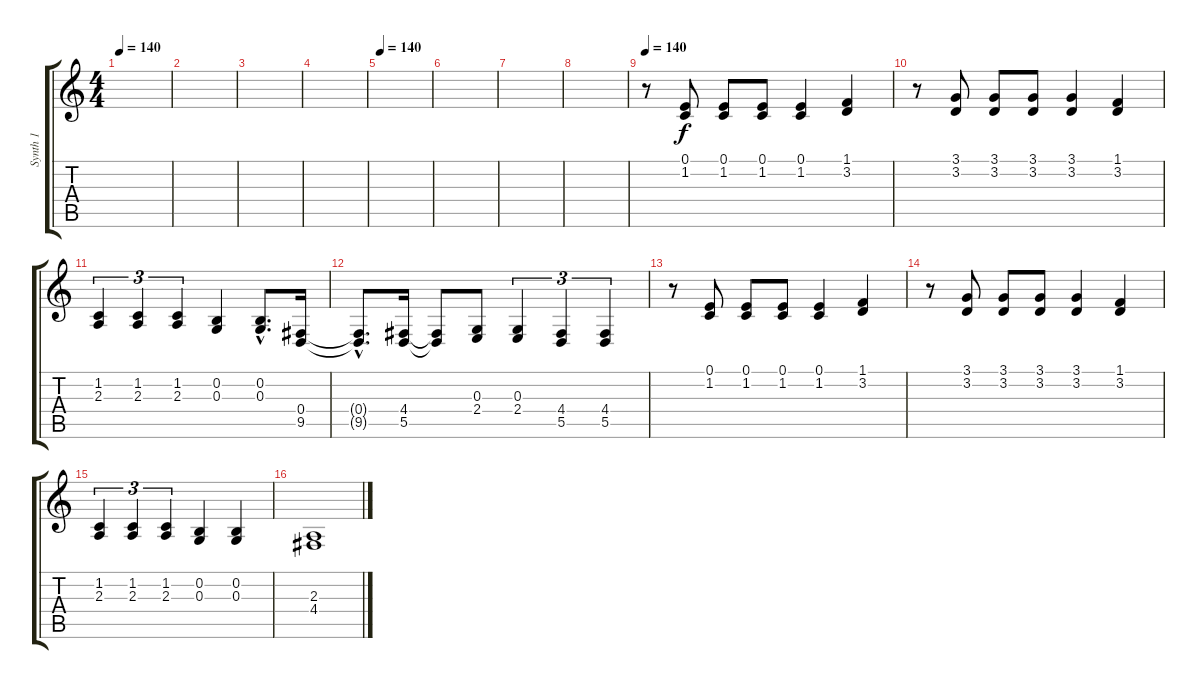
\track ("Synth 1" "Synth 1") {instrument marimba}
\staff {score tabs}
\tuning (E4 B3 G3 D3 A2 E2) {hide}
\ts (4 4)
\tempo 140
\clef g2
\ks c
|
|
|
|
\tempo 140
|
|
|
|
\tempo 140
r.8 (0.1 1.2).8 (0.1 1.2).8 (0.1 1.2).8 (0.1 1.2).4 (1.1 3.2).4 |
r.8 (3.1 3.2).8 (3.1 3.2).8 (3.1 3.2).8 (3.1 3.2).4 (1.1 3.2).4 |
(1.2 2.3).4{tu (3 2)} (1.2 2.3).4{tu (3 2)} (1.2 2.3).4{tu (3 2)} (0.2 0.3).4 (0.2{hac} 0.3{hac}).8{d} (0.4 9.5).16 |
(0.4{hac t} 9.5{hac t}).8{d} (4.4 5.5).16 (4.4{t} 5.5{t}).8 (0.3 2.4).8 (0.3 2.4).4{tu (3 2)} (4.4 5.5).4{tu (3 2)} (4.4 5.5).4{tu (3 2)} |
r.8 (0.1 1.2).8 (0.1 1.2).8 (0.1 1.2).8 (0.1 1.2).4 (1.1 3.2).4 |
r.8 (3.1 3.2).8 (3.1 3.2).8 (3.1 3.2).8 (3.1 3.2).4 (1.1 3.2).4 |
(1.2 2.3).4{tu (3 2)} (1.2 2.3).4{tu (3 2)} (1.2 2.3).4{tu (3 2)} (0.2 0.3).4 (0.2 0.3).4 |
(2.3 4.4).1
